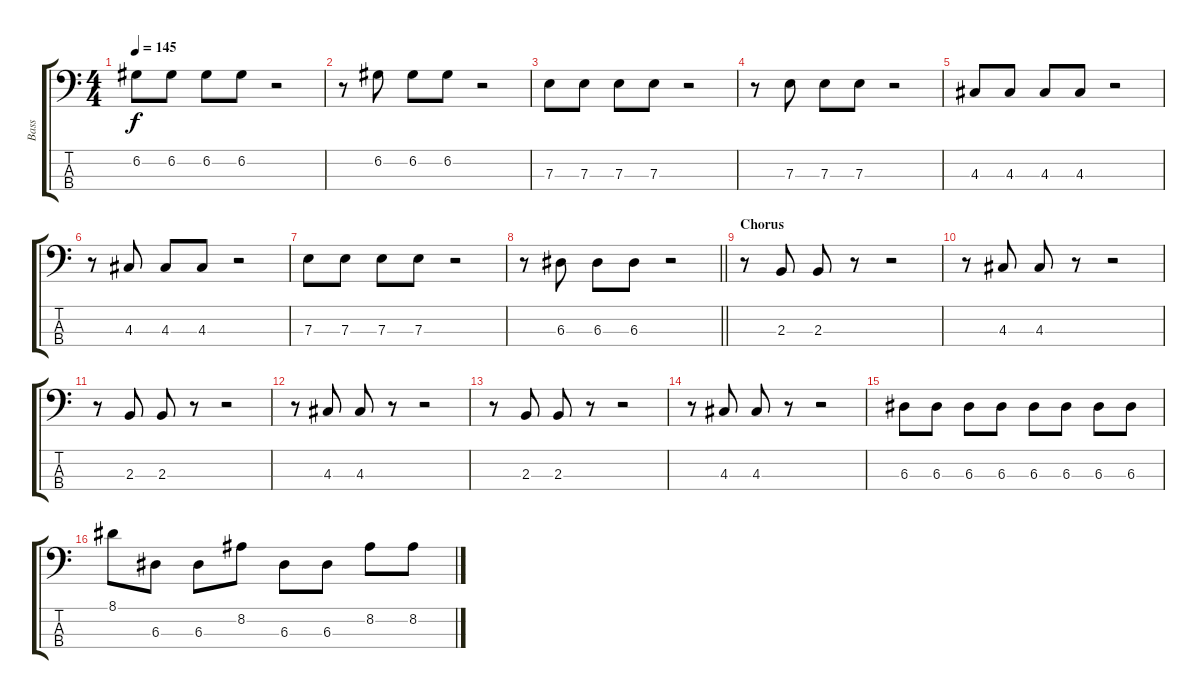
\track ("Bass" "Bass") {instrument electricbassfinger}
\staff {score tabs}
\tuning (G2 D2 A1 E1) {hide}
\ts (4 4)
\tempo 145
\clef f4
\ks c
6.2.8{dy f} 6.2.8 6.2.8 6.2.8 r.2 |
r.8 6.2.8 6.2.8 6.2.8 r.2 |
7.3.8 7.3.8 7.3.8 7.3.8 r.2 |
r.8 7.3.8 7.3.8 7.3.8 r.2 |
4.3.8 4.3.8 4.3.8 4.3.8 r.2 |
r.8 4.3.8 4.3.8 4.3.8 r.2 |
7.3.8 7.3.8 7.3.8 7.3.8 r.2 |
\barLineRight lightlight
r.8 6.3.8 6.3.8 6.3.8 r.2 |
\section ("" "Chorus")
r.8 2.3.8 2.3.8 r.8 r.2 |
r.8 4.3.8 4.3.8 r.8 r.2 |
r.8 2.3.8 2.3.8 r.8 r.2 |
r.8 4.3.8 4.3.8 r.8 r.2 |
r.8 2.3.8 2.3.8 r.8 r.2 |
r.8 4.3.8 4.3.8 r.8 r.2 |
6.3.8 6.3.8 6.3.8 6.3.8 6.3.8 6.3.8 6.3.8 6.3.8 |
8.1.8 6.3.8 6.3.8 8.2.8 6.3.8 6.3.8 8.2.8 8.2.8
